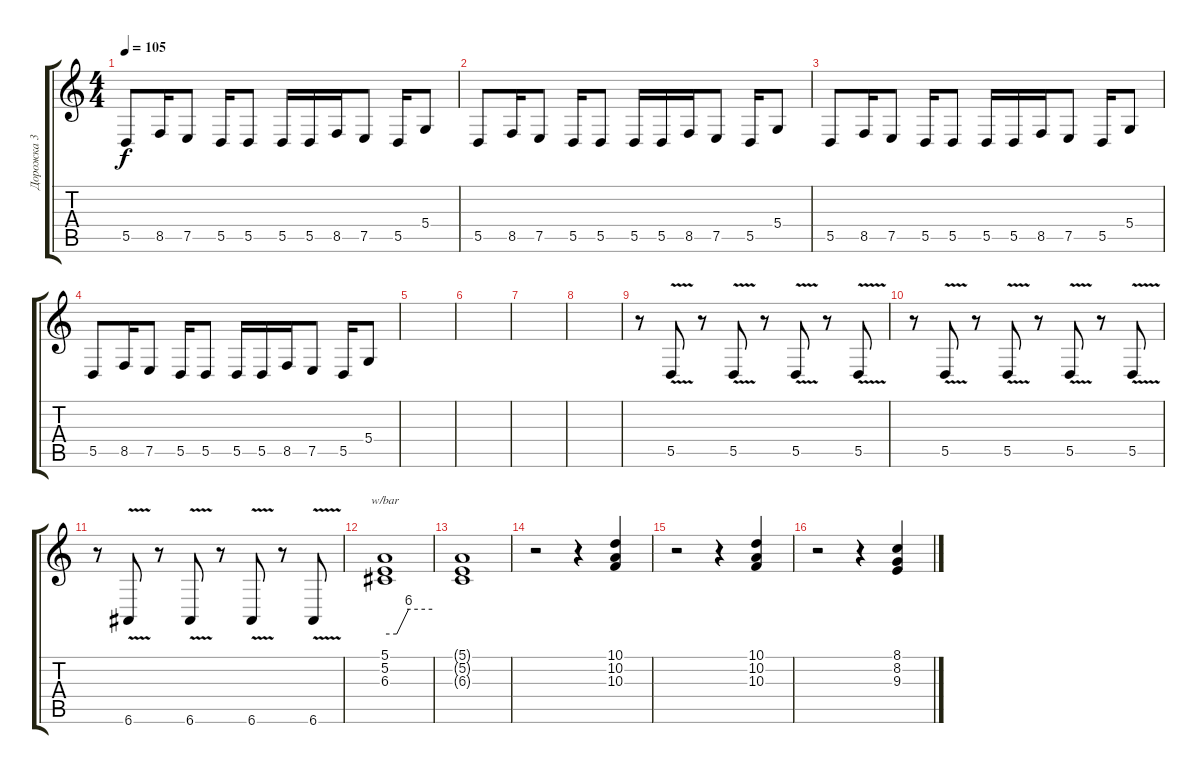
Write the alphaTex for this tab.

\track ("Дорожка 3" "Дорожка 3") {instrument lead2sawtooth}
\staff {score tabs}
\tuning (E4 B3 G3 D3 A2 E2) {hide}
\ts (4 4)
\tempo 105
\clef g2
\ks c
5.5.8{dy f} 8.5.16 7.5.8 5.5.16 5.5.8 5.5.16 5.5.16 8.5.16 7.5.8 5.5.16 5.4.8 |
5.5.8 8.5.16 7.5.8 5.5.16 5.5.8 5.5.16 5.5.16 8.5.16 7.5.8 5.5.16 5.4.8 |
5.5.8 8.5.16 7.5.8 5.5.16 5.5.8 5.5.16 5.5.16 8.5.16 7.5.8 5.5.16 5.4.8 |
5.5.8 8.5.16 7.5.8 5.5.16 5.5.8 5.5.16 5.5.16 8.5.16 7.5.8 5.5.16 5.4.8 |
|
|
|
|
r.8 5.5{v}.8 r.8 5.5{v}.8 r.8 5.5{v}.8 r.8 5.5{v}.8 |
r.8 5.5{v}.8 r.8 5.5{v}.8 r.8 5.5{v}.8 r.8 5.5{v}.8 |
r.8 6.6{v}.8 r.8 6.6{v}.8 r.8 6.6{v}.8 r.8 6.6{v}.8 |
(5.1 5.2 6.3).1{tbe (custom default 0 0 15 0 30 24 60 24)} |
(5.1{t} 5.2{t} 6.3{t}).1{volume 5} |
r.2 r.4{volume 13} (10.1 10.2 10.3).4 |
r.2 r.4 (10.1 10.2 10.3).4 |
r.2 r.4 (8.1 8.2 9.3).4
